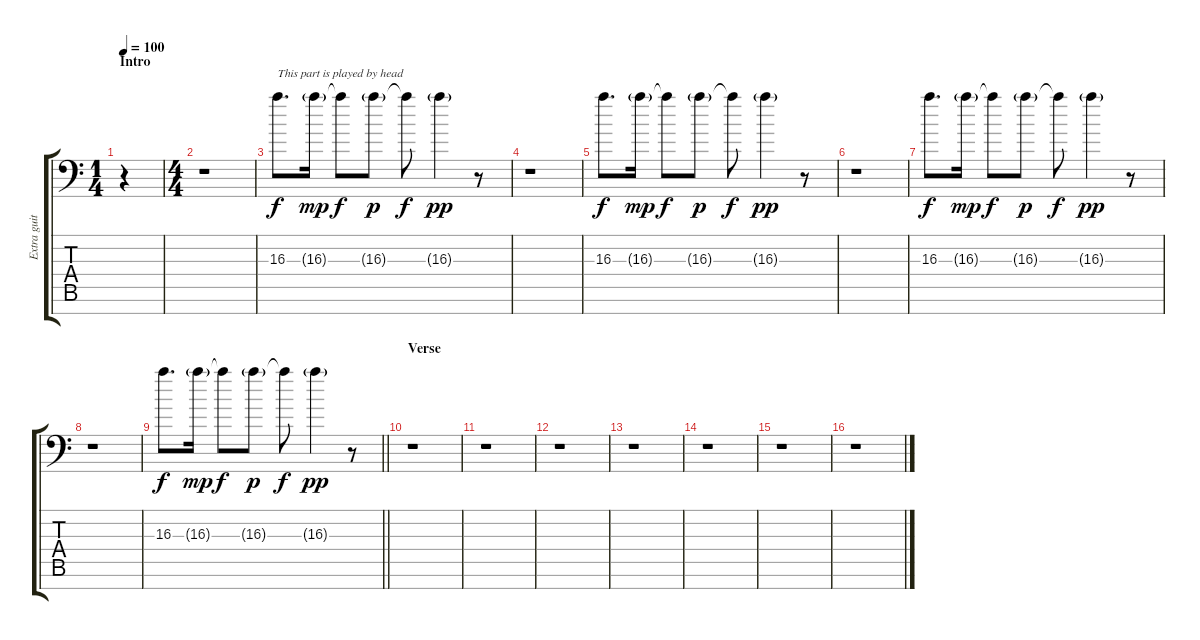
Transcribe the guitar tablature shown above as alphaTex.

\track ("Extra guitar" "Extra guit") {instrument electricguitarclean}
\staff {score tabs}
\tuning (D4 A3 F3 C3 G2 D2 A1) {hide}
\ts (1 4)
\section ("" "Intro")
\tempo 100
\clef f4
\ks c
r.4{dy f instrument electricguitarclean} |
\ts (4 4)
r.1 |
16.3.8{d txt "This part is played by head"} 16.3{g}.16{dy mp} 16.3{t}.8{dy f} 16.3{g}.8{dy p} 16.3{t}.8{dy f} 16.3{g}.4{dy pp} r.8 |
r.1 |
16.3.8{d dy f} 16.3{g}.16{dy mp} 16.3{t}.8{dy f} 16.3{g}.8{dy p} 16.3{t}.8{dy f} 16.3{g}.4{dy pp} r.8 |
r.1 |
16.3.8{d dy f} 16.3{g}.16{dy mp} 16.3{t}.8{dy f} 16.3{g}.8{dy p} 16.3{t}.8{dy f} 16.3{g}.4{dy pp} r.8 |
r.1 |
\barLineRight lightlight
16.3.8{d dy f} 16.3{g}.16{dy mp} 16.3{t}.8{dy f} 16.3{g}.8{dy p} 16.3{t}.8{dy f} 16.3{g}.4{dy pp} r.8 |
\section ("" "Verse")
r.1 |
r.1 |
r.1 |
r.1 |
r.1 |
r.1 |
r.1
